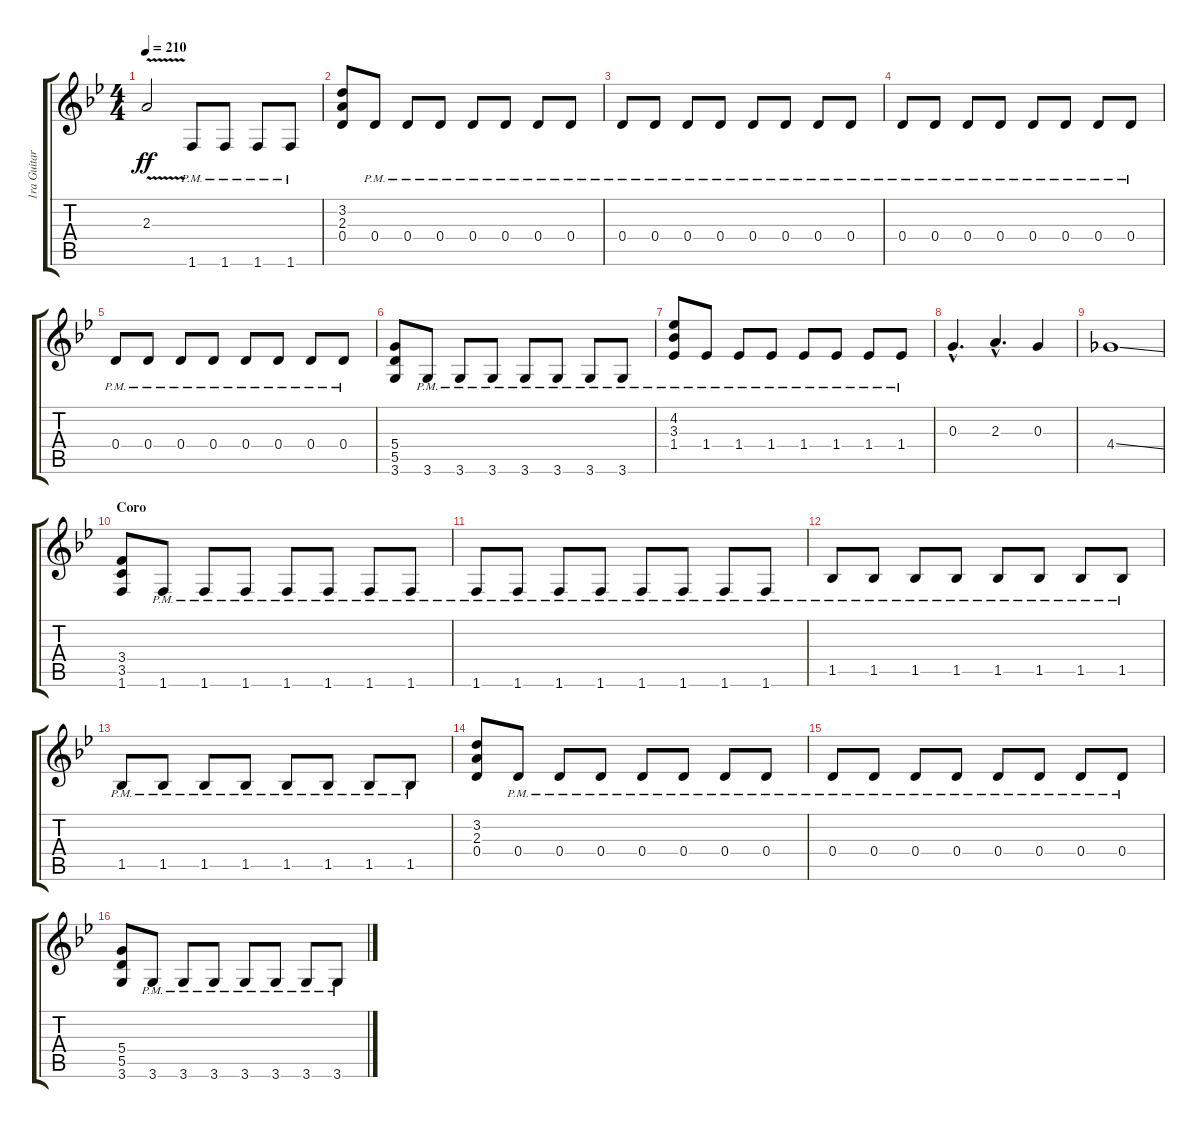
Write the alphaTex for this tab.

\track ("1ra Guitarra" "1ra Guitar") {instrument overdrivenguitar}
\staff {score tabs}
\tuning (E4 B3 G3 D3 A2 E2) {hide}
\ts (4 4)
\tempo 210
\clef g2
\ks gminor
2.3{v}.2{dy ff} 1.6{pm}.8 1.6{pm}.8 1.6{pm}.8 1.6{pm}.8 |
(3.2 2.3 0.4).8 0.4{pm}.8 0.4{pm}.8 0.4{pm}.8 0.4{pm}.8 0.4{pm}.8 0.4{pm}.8 0.4{pm}.8 |
0.4{pm}.8 0.4{pm}.8 0.4{pm}.8 0.4{pm}.8 0.4{pm}.8 0.4{pm}.8 0.4{pm}.8 0.4{pm}.8 |
0.4{pm}.8 0.4{pm}.8 0.4{pm}.8 0.4{pm}.8 0.4{pm}.8 0.4{pm}.8 0.4{pm}.8 0.4{pm}.8 |
0.4{pm}.8 0.4{pm}.8 0.4{pm}.8 0.4{pm}.8 0.4{pm}.8 0.4{pm}.8 0.4{pm}.8 0.4{pm}.8 |
(5.4 5.5 3.6).8 3.6{pm}.8 3.6{pm}.8 3.6{pm}.8 3.6{pm}.8 3.6{pm}.8 3.6{pm}.8 3.6{pm}.8 |
(4.2{pm} 3.3{pm} 1.4{pm}).8 1.4{pm}.8 1.4{pm}.8 1.4{pm}.8 1.4{pm}.8 1.4{pm}.8 1.4{pm}.8 1.4{pm}.8 |
0.3{hac}.4{d} 2.3{hac}.4{d} 0.3.4 |
4.4{ss}.1 |
\section ("" "Coro")
(3.4 3.5 1.6).8 1.6{pm}.8 1.6{pm}.8 1.6{pm}.8 1.6{pm}.8 1.6{pm}.8 1.6{pm}.8 1.6{pm}.8 |
1.6{pm}.8 1.6{pm}.8 1.6{pm}.8 1.6{pm}.8 1.6{pm}.8 1.6{pm}.8 1.6{pm}.8 1.6{pm}.8 |
1.5{pm}.8 1.5{pm}.8 1.5{pm}.8 1.5{pm}.8 1.5{pm}.8 1.5{pm}.8 1.5{pm}.8 1.5{pm}.8 |
1.5{pm}.8 1.5{pm}.8 1.5{pm}.8 1.5{pm}.8 1.5{pm}.8 1.5{pm}.8 1.5{pm}.8 1.5{pm}.8 |
(3.2 2.3 0.4).8 0.4{pm}.8 0.4{pm}.8 0.4{pm}.8 0.4{pm}.8 0.4{pm}.8 0.4{pm}.8 0.4{pm}.8 |
0.4{pm}.8 0.4{pm}.8 0.4{pm}.8 0.4{pm}.8 0.4{pm}.8 0.4{pm}.8 0.4{pm}.8 0.4{pm}.8 |
(5.4 5.5 3.6).8 3.6{pm}.8 3.6{pm}.8 3.6{pm}.8 3.6{pm}.8 3.6{pm}.8 3.6{pm}.8 3.6{pm}.8
